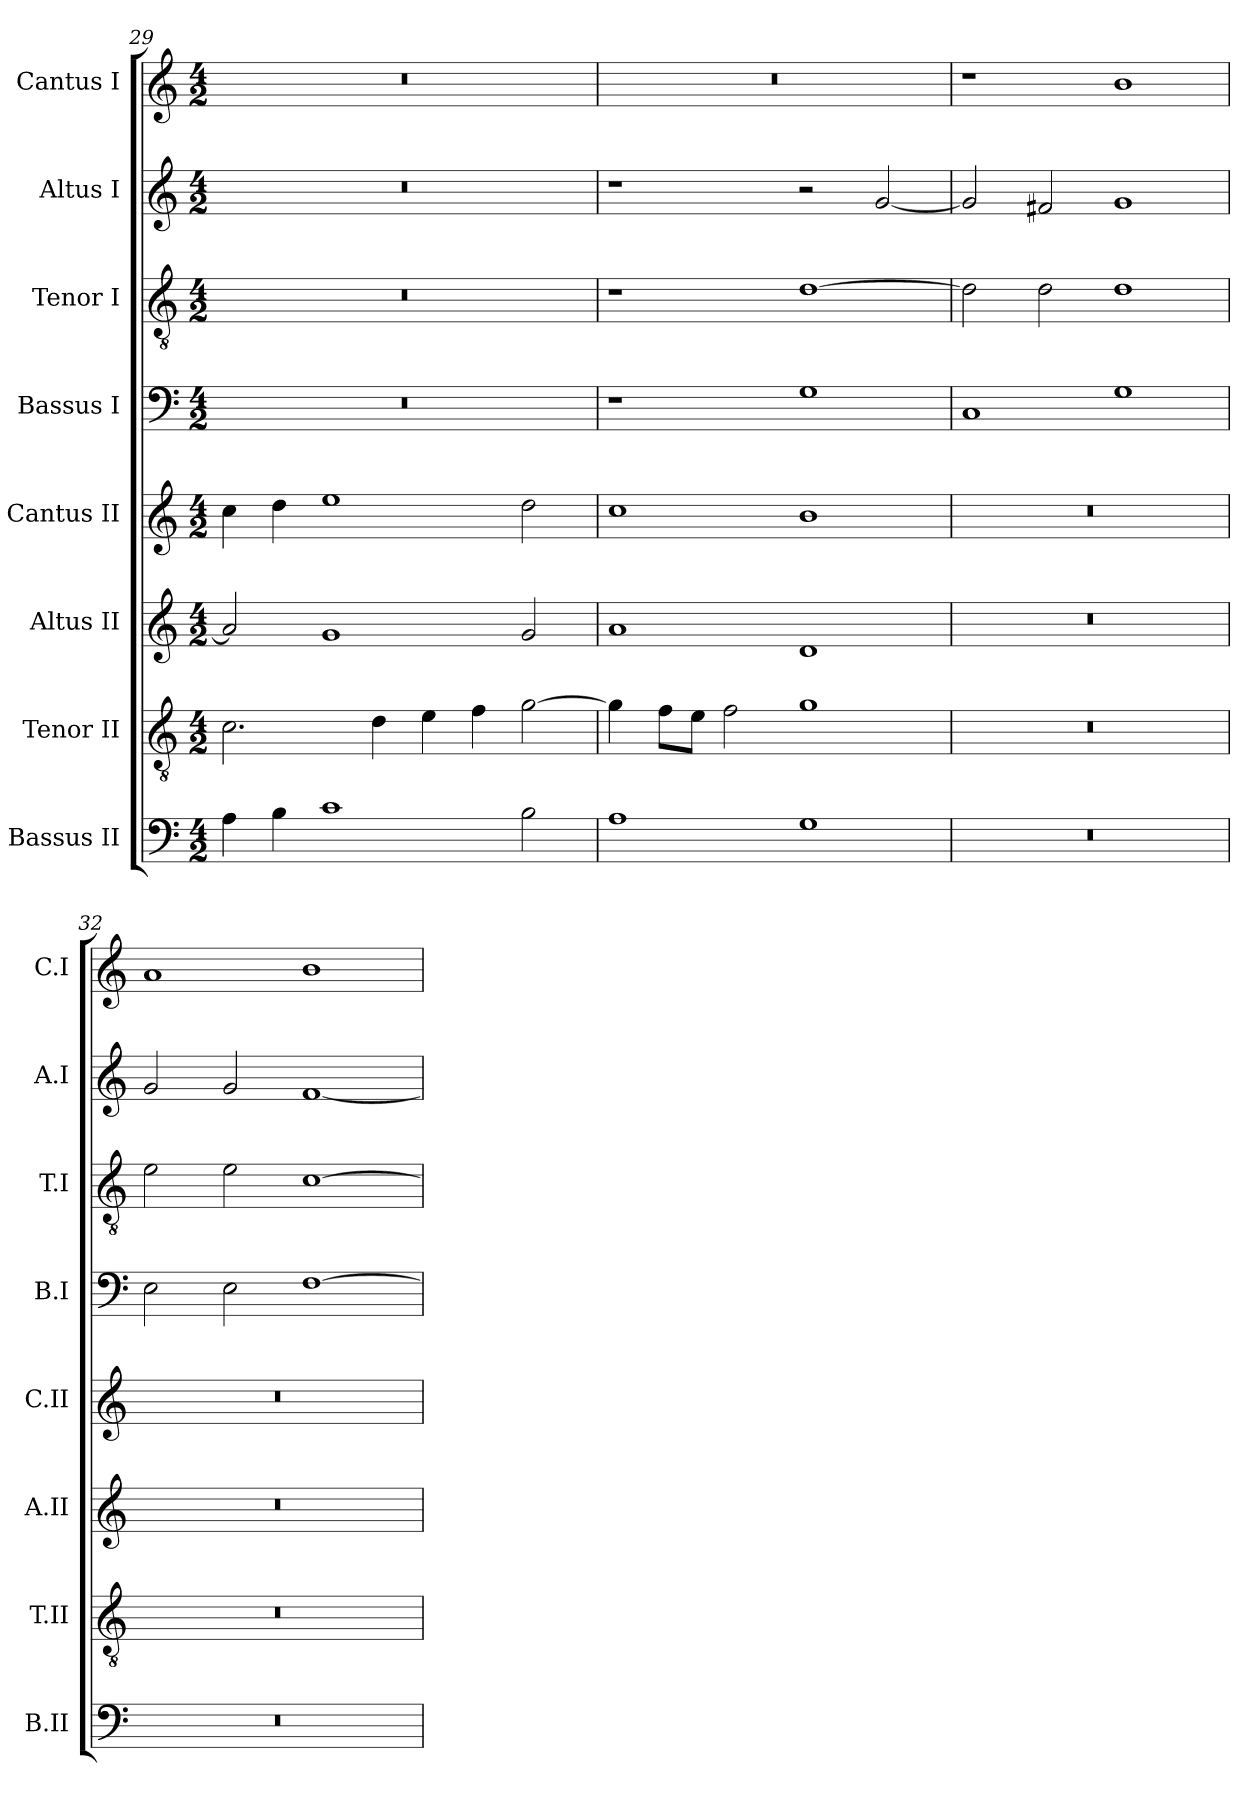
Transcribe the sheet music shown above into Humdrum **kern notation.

**kern	**kern	**kern	**kern	**kern	**kern	**kern	**kern
*part8	*part7	*part6	*part5	*part4	*part3	*part2	*part1
*staff8	*staff7	*staff6	*staff5	*staff4	*staff3	*staff2	*staff1
*I"Bassus II	*I"Tenor II	*I"Altus II	*I"Cantus II	*I"Bassus I	*I"Tenor I	*I"Altus I	*I"Cantus I
*I'B.II	*I'T.II	*I'A.II	*I'C.II	*I'B.I	*I'T.I	*I'A.I	*I'C.I
*clefF4	*clefGv2	*clefG2	*clefG2	*clefF4	*clefGv2	*clefG2	*clefG2
*	*ITrd7c12	*	*	*	*ITrd7c12	*	*
*k[]	*k[]	*k[]	*k[]	*k[]	*k[]	*k[]	*k[]
*C:	*C:	*C:	*C:	*C:	*C:	*C:	*C:
*M4/2	*M4/2	*M4/2	*M4/2	*M4/2	*M4/2	*M4/2	*M4/2
=29	=29	=29	=29	=29	=29	=29	=29
4A\	2.C\	2a/]	4cc\	0r	0r	0r	0r
4B\	.	.	4dd\	.	.	.	.
1c\	.	1g/	1ee\	.	.	.	.
.	4D\	.	.	.	.	.	.
.	4E\	.	.	.	.	.	.
.	4F\	.	.	.	.	.	.
2B\	[2G\	2g/	2dd\	.	.	.	.
=30	=30	=30	=30	=30	=30	=30	=30
1A\	4G\]	1a/	1cc\	1r	1r	1r	0r
.	8F\L	.	.	.	.	.	.
.	8E\J	.	.	.	.	.	.
.	2F\	.	.	.	.	.	.
1G\	1G\	1d/	1b\	1G\	[1D\	2r	.
.	.	.	.	.	.	[2g/	.
=31	=31	=31	=31	=31	=31	=31	=31
0r	0r	0r	0r	1C/	2D\]	2g/]	1r
.	.	.	.	.	2D\	2f#X/	.
.	.	.	.	1G\	1D\	1g/	1b\
=32	=32	=32	=32	=32	=32	=32	=32
0r	0r	0r	0r	2E\	2E\	2g/	1a/
.	.	.	.	2E\	2E\	2g/	.
.	.	.	.	[1F\	[1C\	[1f/	1b\
=	=	=	=	=	=	=	=
*-	*-	*-	*-	*-	*-	*-	*-
